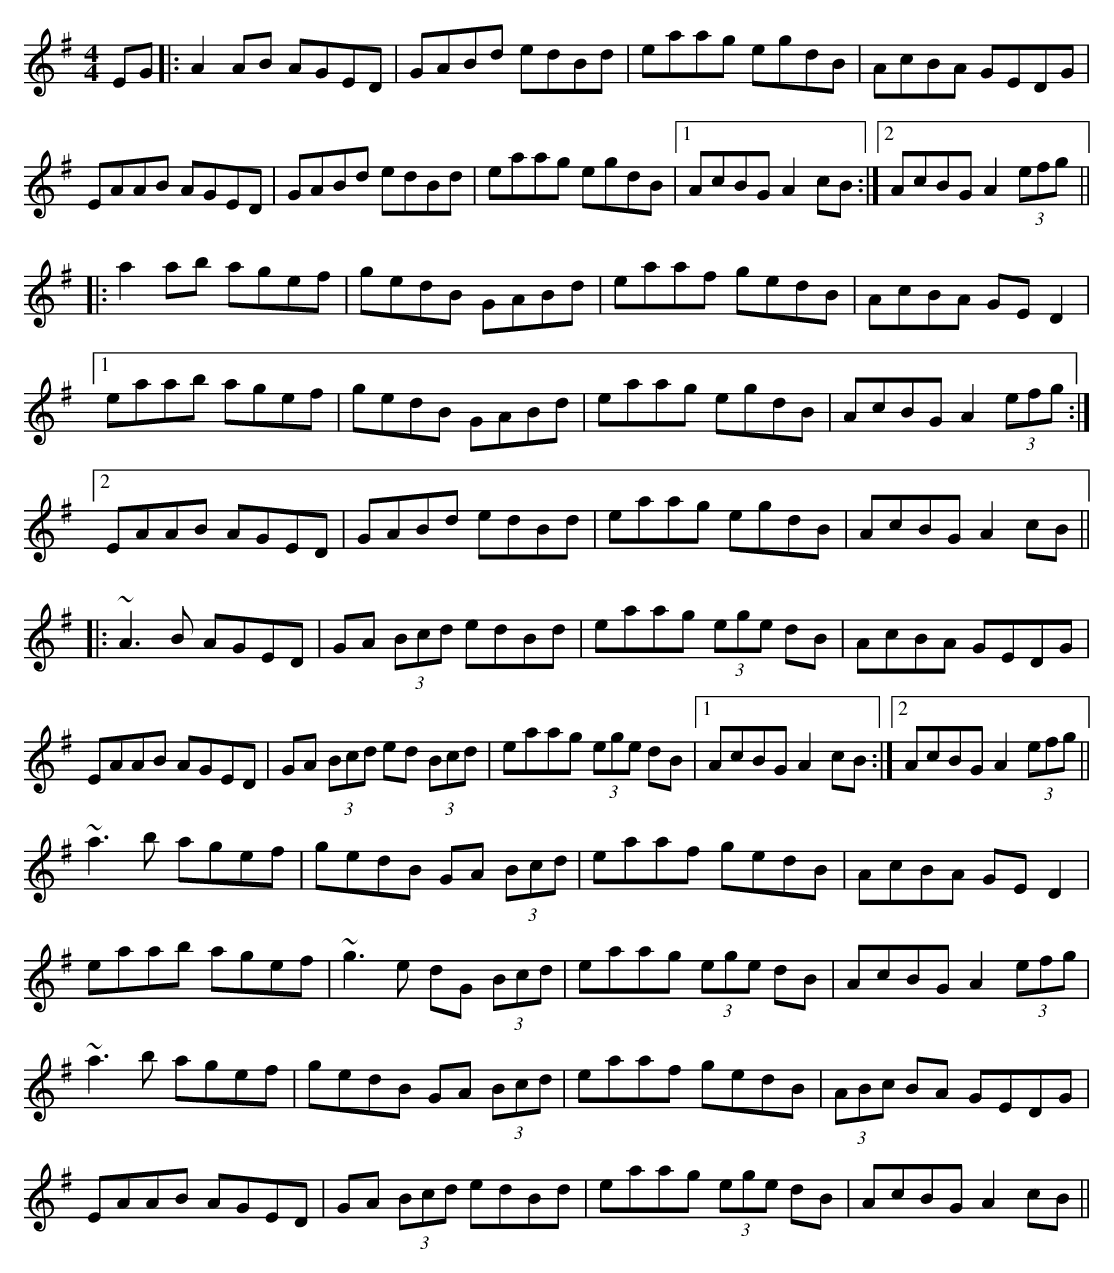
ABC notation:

X:1
M:4/4
K:Ador
EG|:A2 AB AGED|GABd edBd|eaag egdB|AcBA GEDG|
EAAB AGED|GABd edBd|eaag egdB|1 AcBG A2 cB:|2 AcBG A2 (3efg||
|:a2 ab agef|gedB GABd|eaaf gedB|AcBA GED2|
[1 eaab agef|gedB GABd|eaag egdB|AcBG A2 (3efg:|
[2 EAAB AGED|GABd edBd|eaag egdB|AcBG A2 cB||
|:~A3 B AGED|GA (3Bcd edBd|eaag (3ege dB|AcBA GEDG|
EAAB AGED|GA (3Bcd ed (3Bcd|eaag (3ege dB|1 AcBG A2 cB:|2 AcBG A2 (3efg||
~a3 b agef|gedB GA (3Bcd|eaaf gedB|AcBA GED2|
eaab agef|~g3 e dG (3Bcd|eaag (3ege dB|AcBG A2 (3efg|
~a3 b agef|gedB GA (3Bcd|eaaf gedB|(3ABc BA GEDG|
EAAB AGED|GA (3Bcd edBd|eaag (3ege dB|AcBG A2 cB||
